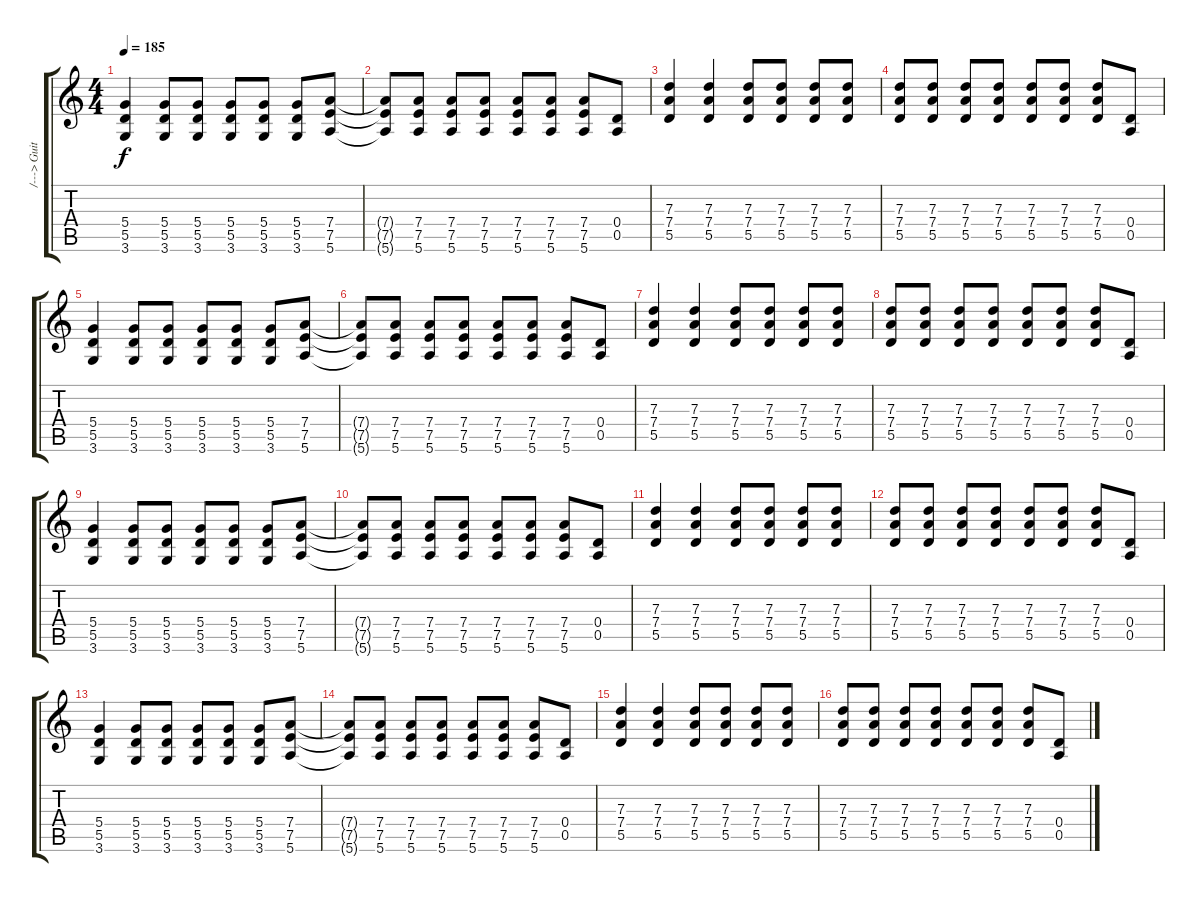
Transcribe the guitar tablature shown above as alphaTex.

\track ("/---> Guitarra <---/" "/---> Guit") {instrument overdrivenguitar}
\staff {score tabs}
\tuning (E4 B3 G3 D3 A2 E2) {hide}
\ts (4 4)
\tempo 185
\clef g2
\ks c
(5.4 5.5 3.6).4{dy f} (5.4 5.5 3.6).8 (5.4 5.5 3.6).8 (5.4 5.5 3.6).8 (5.4 5.5 3.6).8 (5.4 5.5 3.6).8 (7.4 7.5 5.6).8 |
(7.4{t} 7.5{t} 5.6{t}).8 (7.4 7.5 5.6).8 (7.4 7.5 5.6).8 (7.4 7.5 5.6).8 (7.4 7.5 5.6).8 (7.4 7.5 5.6).8 (7.4 7.5 5.6).8 (0.4 0.5).8 |
(7.3 7.4 5.5).4{volume 13} (7.3 7.4 5.5).4 (7.3 7.4 5.5).8 (7.3 7.4 5.5).8 (7.3 7.4 5.5).8 (7.3 7.4 5.5).8 |
(7.3 7.4 5.5).8 (7.3 7.4 5.5).8 (7.3 7.4 5.5).8 (7.3 7.4 5.5).8 (7.3 7.4 5.5).8 (7.3 7.4 5.5).8 (7.3 7.4 5.5).8 (0.4 0.5).8 |
(5.4 5.5 3.6).4 (5.4 5.5 3.6).8 (5.4 5.5 3.6).8 (5.4 5.5 3.6).8 (5.4 5.5 3.6).8 (5.4 5.5 3.6).8 (7.4 7.5 5.6).8 |
(7.4{t} 7.5{t} 5.6{t}).8 (7.4 7.5 5.6).8 (7.4 7.5 5.6).8 (7.4 7.5 5.6).8 (7.4 7.5 5.6).8 (7.4 7.5 5.6).8 (7.4 7.5 5.6).8 (0.4 0.5).8 |
(7.3 7.4 5.5).4{volume 13} (7.3 7.4 5.5).4 (7.3 7.4 5.5).8 (7.3 7.4 5.5).8 (7.3 7.4 5.5).8 (7.3 7.4 5.5).8 |
(7.3 7.4 5.5).8 (7.3 7.4 5.5).8 (7.3 7.4 5.5).8 (7.3 7.4 5.5).8 (7.3 7.4 5.5).8 (7.3 7.4 5.5).8 (7.3 7.4 5.5).8 (0.4 0.5).8 |
(5.4 5.5 3.6).4 (5.4 5.5 3.6).8 (5.4 5.5 3.6).8 (5.4 5.5 3.6).8 (5.4 5.5 3.6).8 (5.4 5.5 3.6).8 (7.4 7.5 5.6).8 |
(7.4{t} 7.5{t} 5.6{t}).8 (7.4 7.5 5.6).8 (7.4 7.5 5.6).8 (7.4 7.5 5.6).8 (7.4 7.5 5.6).8 (7.4 7.5 5.6).8 (7.4 7.5 5.6).8 (0.4 0.5).8 |
(7.3 7.4 5.5).4{volume 13} (7.3 7.4 5.5).4 (7.3 7.4 5.5).8 (7.3 7.4 5.5).8 (7.3 7.4 5.5).8 (7.3 7.4 5.5).8 |
(7.3 7.4 5.5).8 (7.3 7.4 5.5).8 (7.3 7.4 5.5).8 (7.3 7.4 5.5).8 (7.3 7.4 5.5).8 (7.3 7.4 5.5).8 (7.3 7.4 5.5).8 (0.4 0.5).8 |
(5.4 5.5 3.6).4 (5.4 5.5 3.6).8 (5.4 5.5 3.6).8 (5.4 5.5 3.6).8 (5.4 5.5 3.6).8 (5.4 5.5 3.6).8 (7.4 7.5 5.6).8 |
(7.4{t} 7.5{t} 5.6{t}).8 (7.4 7.5 5.6).8 (7.4 7.5 5.6).8 (7.4 7.5 5.6).8 (7.4 7.5 5.6).8 (7.4 7.5 5.6).8 (7.4 7.5 5.6).8 (0.4 0.5).8 |
(7.3 7.4 5.5).4{volume 13} (7.3 7.4 5.5).4 (7.3 7.4 5.5).8 (7.3 7.4 5.5).8 (7.3 7.4 5.5).8 (7.3 7.4 5.5).8 |
(7.3 7.4 5.5).8 (7.3 7.4 5.5).8 (7.3 7.4 5.5).8 (7.3 7.4 5.5).8 (7.3 7.4 5.5).8 (7.3 7.4 5.5).8 (7.3 7.4 5.5).8 (0.4 0.5).8
